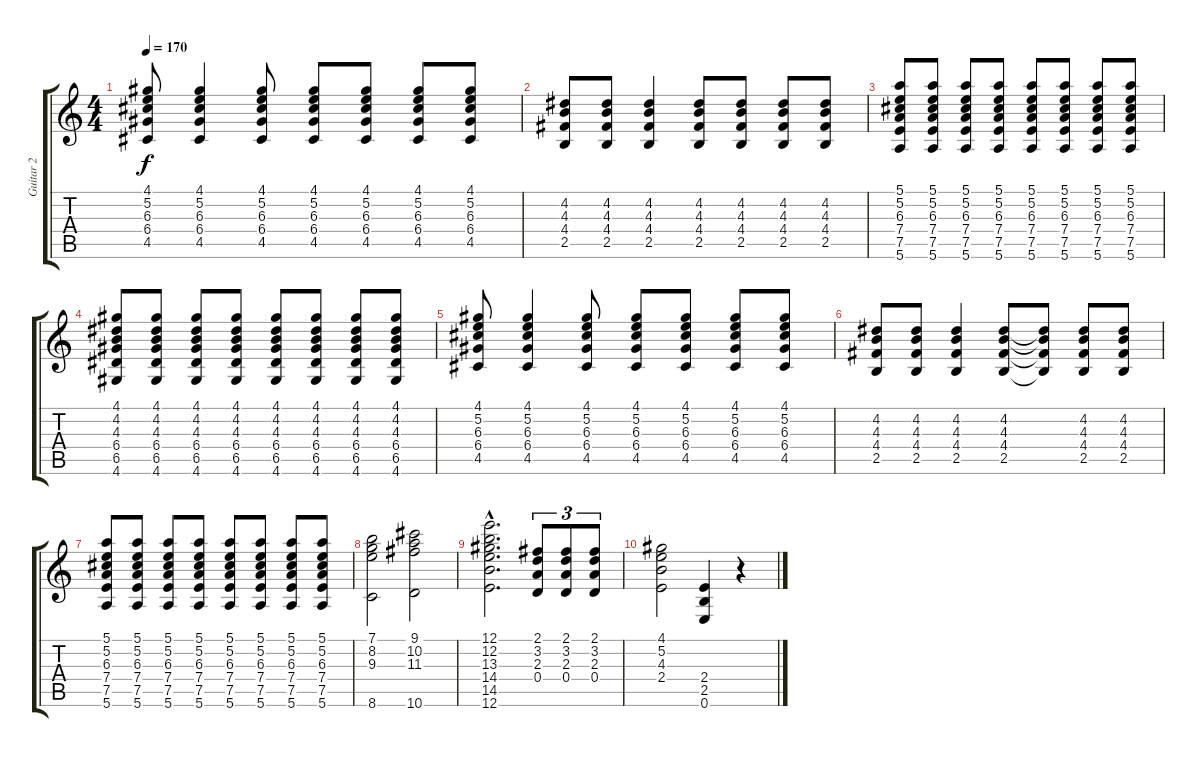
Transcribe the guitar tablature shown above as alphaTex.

\track ("Guitar 2" "Guitar 2") {instrument distortionguitar}
\staff {score tabs}
\tuning (E4 B3 G3 D3 A2 E2) {hide}
\ts (4 4)
\tempo 170
\clef g2
\ks c
(4.1 5.2 6.3 6.4 4.5).8{dy f} (4.1 5.2 6.3 6.4 4.5).4 (4.1 5.2 6.3 6.4 4.5).8 (4.1 5.2 6.3 6.4 4.5).8 (4.1 5.2 6.3 6.4 4.5).8 (4.1 5.2 6.3 6.4 4.5).8 (4.1 5.2 6.3 6.4 4.5).8 |
(4.2 4.3 4.4 2.5).8 (4.2 4.3 4.4 2.5).8 (4.2 4.3 4.4 2.5).4 (4.2 4.3 4.4 2.5).8 (4.2 4.3 4.4 2.5).8 (4.2 4.3 4.4 2.5).8 (4.2 4.3 4.4 2.5).8 |
(5.1 5.2 6.3 7.4 7.5 5.6).8 (5.1 5.2 6.3 7.4 7.5 5.6).8 (5.1 5.2 6.3 7.4 7.5 5.6).8 (5.1 5.2 6.3 7.4 7.5 5.6).8 (5.1 5.2 6.3 7.4 7.5 5.6).8 (5.1 5.2 6.3 7.4 7.5 5.6).8 (5.1 5.2 6.3 7.4 7.5 5.6).8 (5.1 5.2 6.3 7.4 7.5 5.6).8 |
(4.1 4.2 4.3 6.4 6.5 4.6).8 (4.1 4.2 4.3 6.4 6.5 4.6).8 (4.1 4.2 4.3 6.4 6.5 4.6).8 (4.1 4.2 4.3 6.4 6.5 4.6).8 (4.1 4.2 4.3 6.4 6.5 4.6).8 (4.1 4.2 4.3 6.4 6.5 4.6).8 (4.1 4.2 4.3 6.4 6.5 4.6).8 (4.1 4.2 4.3 6.4 6.5 4.6).8 |
(4.1 5.2 6.3 6.4 4.5).8 (4.1 5.2 6.3 6.4 4.5).4 (4.1 5.2 6.3 6.4 4.5).8 (4.1 5.2 6.3 6.4 4.5).8 (4.1 5.2 6.3 6.4 4.5).8 (4.1 5.2 6.3 6.4 4.5).8 (4.1 5.2 6.3 6.4 4.5).8 |
(4.2 4.3 4.4 2.5).8 (4.2 4.3 4.4 2.5).8 (4.2 4.3 4.4 2.5).4 (4.2 4.3 4.4 2.5).8 (4.2{t} 4.3{t} 4.4{t} 2.5{t}).8 (4.2 4.3 4.4 2.5).8 (4.2 4.3 4.4 2.5).8 |
(5.1 5.2 6.3 7.4 7.5 5.6).8 (5.1 5.2 6.3 7.4 7.5 5.6).8 (5.1 5.2 6.3 7.4 7.5 5.6).8 (5.1 5.2 6.3 7.4 7.5 5.6).8 (5.1 5.2 6.3 7.4 7.5 5.6).8 (5.1 5.2 6.3 7.4 7.5 5.6).8 (5.1 5.2 6.3 7.4 7.5 5.6).8 (5.1 5.2 6.3 7.4 7.5 5.6).8 |
(7.1 8.2 9.3 8.6).2 (9.1 10.2 11.3 10.6).2 |
(12.1{hac} 12.2{hac} 13.3{hac} 14.4{hac} 14.5{hac} 12.6{hac}).2{d} (2.1 3.2 2.3 0.4).8{tu (3 2)} (2.1 3.2 2.3 0.4).8{tu (3 2)} (2.1 3.2 2.3 0.4).8{tu (3 2)} |
(4.1 5.2 4.3 2.4).2 (2.4 2.5 0.6).4 r.4
